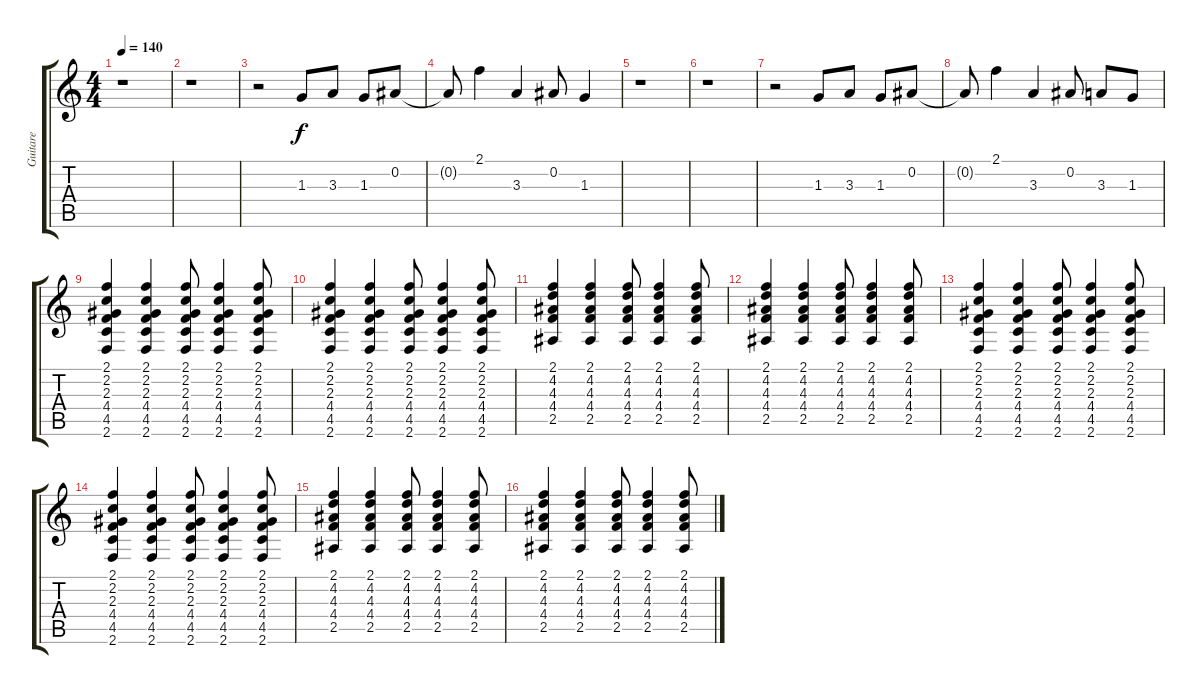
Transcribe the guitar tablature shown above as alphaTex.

\track ("Guitare" "Guitare") {instrument distortionguitar}
\staff {score tabs}
\tuning (Eb4 Bb3 Gb3 Db3 Ab2 Eb2) {hide}
\ts (4 4)
\tempo 140
\clef g2
\ks c
r.1{dy f} |
r.1 |
r.2 1.3.8 3.3.8 1.3.8 0.2.8 |
0.2{t}.8 2.1.4 3.3.4 0.2.8 1.3.4 |
r.1 |
r.1 |
r.2 1.3.8 3.3.8 1.3.8 0.2.8 |
0.2{t}.8 2.1.4 3.3.4 0.2.8 3.3.8 1.3.8 |
(2.1 2.2 2.3 4.4 4.5 2.6).4 (2.1 2.2 2.3 4.4 4.5 2.6).4 (2.1 2.2 2.3 4.4 4.5 2.6).8 (2.1 2.2 2.3 4.4 4.5 2.6).4 (2.1 2.2 2.3 4.4 4.5 2.6).8 |
(2.1 2.2 2.3 4.4 4.5 2.6).4 (2.1 2.2 2.3 4.4 4.5 2.6).4 (2.1 2.2 2.3 4.4 4.5 2.6).8 (2.1 2.2 2.3 4.4 4.5 2.6).4 (2.1 2.2 2.3 4.4 4.5 2.6).8 |
(2.1 4.2 4.3 4.4 2.5).4 (2.1 4.2 4.3 4.4 2.5).4 (2.1 4.2 4.3 4.4 2.5).8 (2.1 4.2 4.3 4.4 2.5).4 (2.1 4.2 4.3 4.4 2.5).8 |
(2.1 4.2 4.3 4.4 2.5).4 (2.1 4.2 4.3 4.4 2.5).4 (2.1 4.2 4.3 4.4 2.5).8 (2.1 4.2 4.3 4.4 2.5).4 (2.1 4.2 4.3 4.4 2.5).8 |
(2.1 2.2 2.3 4.4 4.5 2.6).4 (2.1 2.2 2.3 4.4 4.5 2.6).4 (2.1 2.2 2.3 4.4 4.5 2.6).8 (2.1 2.2 2.3 4.4 4.5 2.6).4 (2.1 2.2 2.3 4.4 4.5 2.6).8 |
(2.1 2.2 2.3 4.4 4.5 2.6).4 (2.1 2.2 2.3 4.4 4.5 2.6).4 (2.1 2.2 2.3 4.4 4.5 2.6).8 (2.1 2.2 2.3 4.4 4.5 2.6).4 (2.1 2.2 2.3 4.4 4.5 2.6).8 |
(2.1 4.2 4.3 4.4 2.5).4 (2.1 4.2 4.3 4.4 2.5).4 (2.1 4.2 4.3 4.4 2.5).8 (2.1 4.2 4.3 4.4 2.5).4 (2.1 4.2 4.3 4.4 2.5).8 |
(2.1 4.2 4.3 4.4 2.5).4 (2.1 4.2 4.3 4.4 2.5).4 (2.1 4.2 4.3 4.4 2.5).8 (2.1 4.2 4.3 4.4 2.5).4 (2.1 4.2 4.3 4.4 2.5).8
